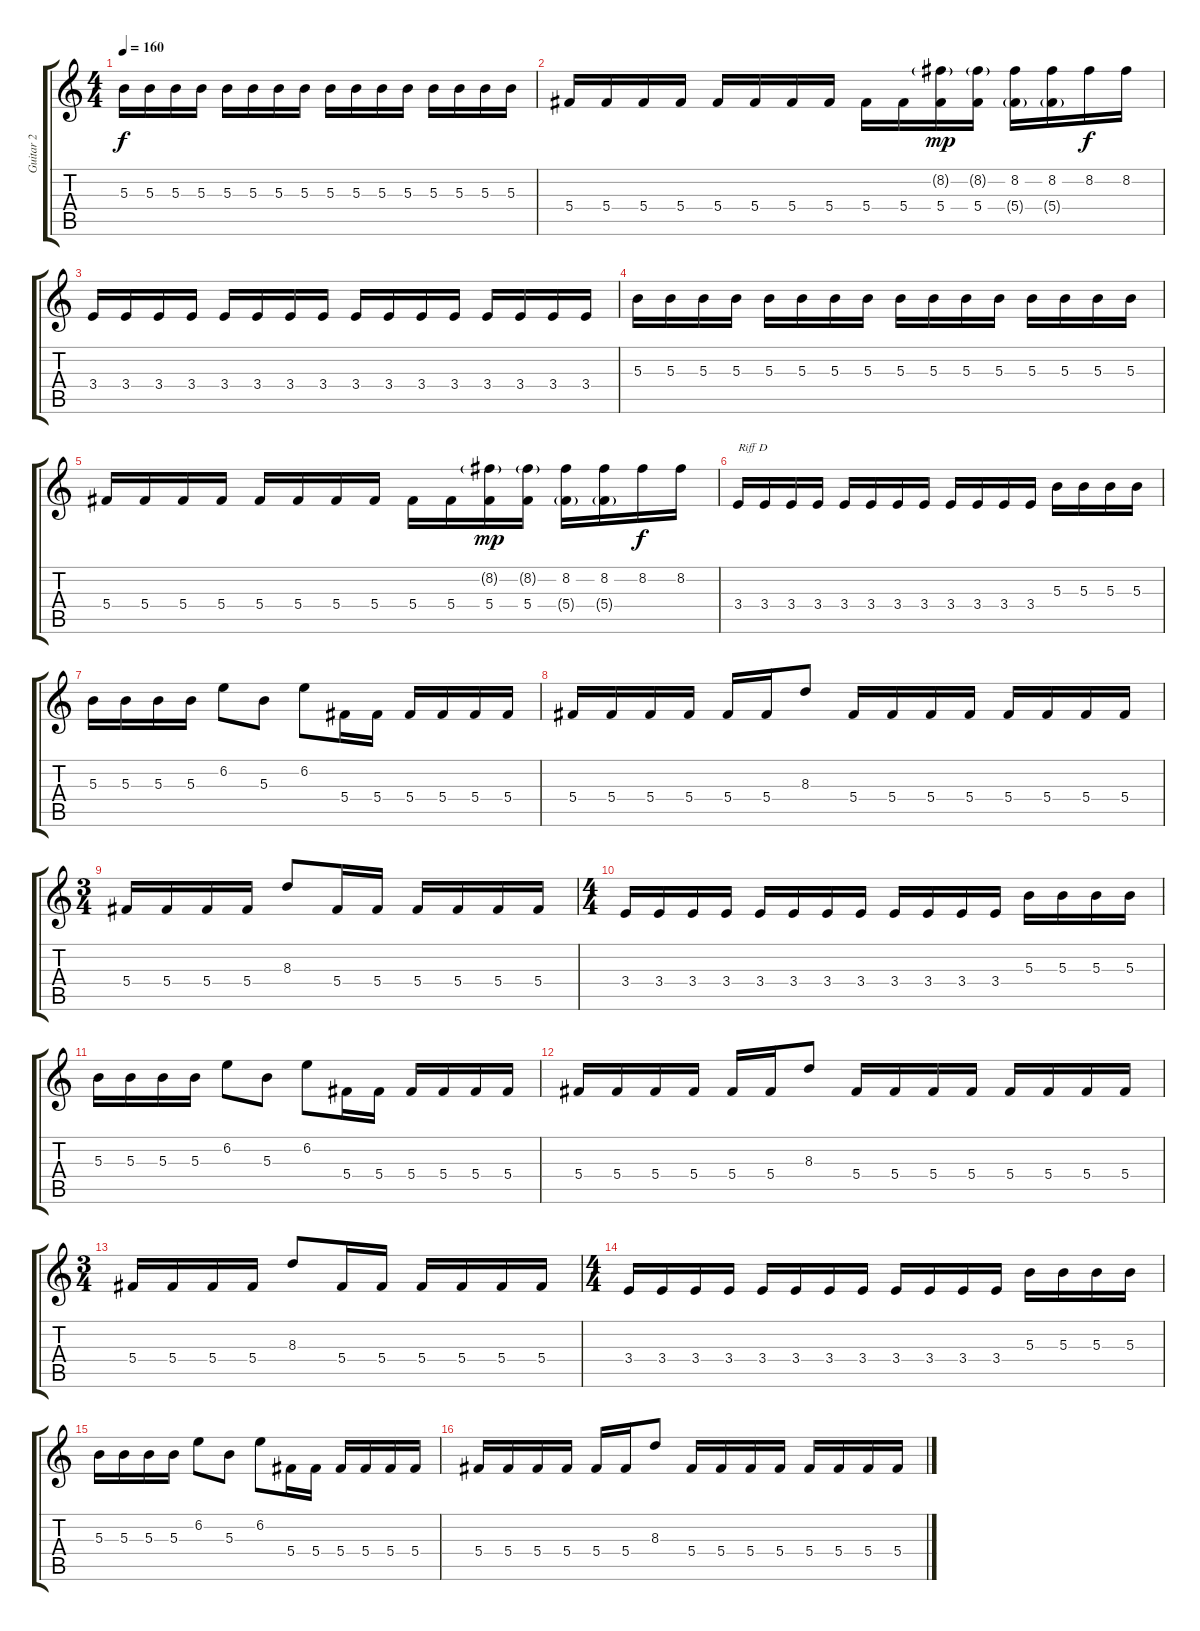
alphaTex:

\track ("Guitar 2" "Guitar 2") {instrument distortionguitar}
\staff {score tabs}
\tuning (Eb4 Bb3 Gb3 Db3 Ab2 Eb2) {hide}
\ts (4 4)
\tempo 160
\clef g2
\ks c
5.3.16{dy f} 5.3.16 5.3.16 5.3.16 5.3.16 5.3.16 5.3.16 5.3.16 5.3.16 5.3.16 5.3.16 5.3.16 5.3.16 5.3.16 5.3.16 5.3.16 |
5.4.16 5.4.16 5.4.16 5.4.16 5.4.16 5.4.16 5.4.16 5.4.16 5.4.16 5.4.16 (8.2{g} 5.4).16{dy mp} (8.2{g} 5.4).16 (8.2 5.4{g}).16 (8.2 5.4{g}).16 8.2.16{dy f} 8.2.16 |
3.4.16{txt " "} 3.4.16 3.4.16 3.4.16 3.4.16 3.4.16 3.4.16 3.4.16 3.4.16 3.4.16 3.4.16 3.4.16 3.4.16 3.4.16 3.4.16 3.4.16 |
5.3.16 5.3.16 5.3.16 5.3.16 5.3.16 5.3.16 5.3.16 5.3.16 5.3.16 5.3.16 5.3.16 5.3.16 5.3.16 5.3.16 5.3.16 5.3.16 |
5.4.16 5.4.16 5.4.16 5.4.16 5.4.16 5.4.16 5.4.16 5.4.16 5.4.16 5.4.16 (8.2{g} 5.4).16{dy mp} (8.2{g} 5.4).16 (8.2 5.4{g}).16 (8.2 5.4{g}).16 8.2.16{dy f} 8.2.16 |
3.4.16{txt "Riff D"} 3.4.16 3.4.16 3.4.16 3.4.16 3.4.16 3.4.16 3.4.16 3.4.16 3.4.16 3.4.16 3.4.16 5.3.16 5.3.16 5.3.16 5.3.16 |
5.3.16 5.3.16 5.3.16 5.3.16 6.2.8 5.3.8 6.2.8 5.4.16 5.4.16 5.4.16 5.4.16 5.4.16 5.4.16 |
5.4.16 5.4.16 5.4.16 5.4.16 5.4.16 5.4.16 8.3.8 5.4.16 5.4.16 5.4.16 5.4.16 5.4.16 5.4.16 5.4.16 5.4.16 |
\ts (3 4)
5.4.16 5.4.16 5.4.16 5.4.16 8.3.8 5.4.16 5.4.16 5.4.16 5.4.16 5.4.16 5.4.16 |
\ts (4 4)
3.4.16{txt " "} 3.4.16 3.4.16 3.4.16 3.4.16 3.4.16 3.4.16 3.4.16 3.4.16 3.4.16 3.4.16 3.4.16 5.3.16 5.3.16 5.3.16 5.3.16 |
5.3.16 5.3.16 5.3.16 5.3.16 6.2.8 5.3.8 6.2.8 5.4.16 5.4.16 5.4.16 5.4.16 5.4.16 5.4.16 |
5.4.16 5.4.16 5.4.16 5.4.16 5.4.16 5.4.16 8.3.8 5.4.16 5.4.16 5.4.16 5.4.16 5.4.16 5.4.16 5.4.16 5.4.16 |
\ts (3 4)
5.4.16 5.4.16 5.4.16 5.4.16 8.3.8 5.4.16 5.4.16 5.4.16 5.4.16 5.4.16 5.4.16 |
\ts (4 4)
3.4.16{txt " "} 3.4.16 3.4.16 3.4.16 3.4.16 3.4.16 3.4.16 3.4.16 3.4.16 3.4.16 3.4.16 3.4.16 5.3.16 5.3.16 5.3.16 5.3.16 |
5.3.16 5.3.16 5.3.16 5.3.16 6.2.8 5.3.8 6.2.8 5.4.16 5.4.16 5.4.16 5.4.16 5.4.16 5.4.16 |
5.4.16 5.4.16 5.4.16 5.4.16 5.4.16 5.4.16 8.3.8 5.4.16 5.4.16 5.4.16 5.4.16 5.4.16 5.4.16 5.4.16 5.4.16
